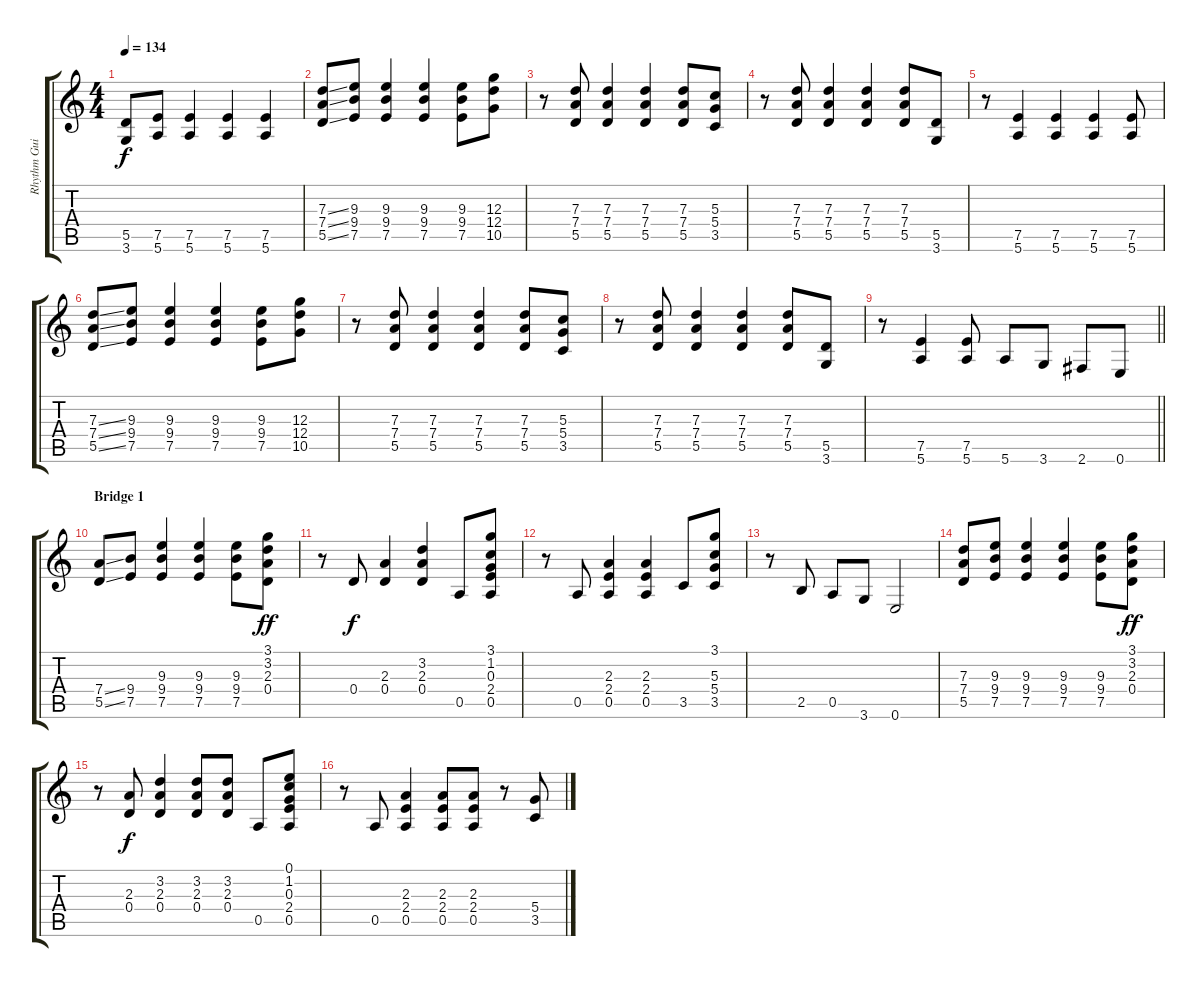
\track ("Rhythm Guitar L" "Rhythm Gui") {instrument distortionguitar}
\staff {score tabs}
\tuning (E4 B3 G3 D3 A2 E2) {hide}
\ts (4 4)
\tempo 134
\clef g2
\ks c
(5.5{t} 3.6{t}).8{dy f} (7.5 5.6).8 (7.5 5.6).4 (7.5 5.6).4 (7.5 5.6).4 |
(7.3{ss} 7.4{ss} 5.5{ss}).8 (9.3 9.4 7.5).8 (9.3 9.4 7.5).4 (9.3 9.4 7.5).4 (9.3 9.4 7.5).8 (12.3 12.4 10.5).8 |
r.8 (7.3 7.4 5.5).8 (7.3 7.4 5.5).4 (7.3 7.4 5.5).4 (7.3 7.4 5.5).8 (5.3 5.4 3.5).8 |
r.8 (7.3 7.4 5.5).8 (7.3 7.4 5.5).4 (7.3 7.4 5.5).4 (7.3 7.4 5.5).8 (5.5 3.6).8 |
r.8 (7.5 5.6).4 (7.5 5.6).4 (7.5 5.6).4 (7.5 5.6).8 |
(7.3{ss} 7.4{ss} 5.5{ss}).8 (9.3 9.4 7.5).8 (9.3 9.4 7.5).4 (9.3 9.4 7.5).4 (9.3 9.4 7.5).8 (12.3 12.4 10.5).8 |
r.8 (7.3 7.4 5.5).8 (7.3 7.4 5.5).4 (7.3 7.4 5.5).4 (7.3 7.4 5.5).8 (5.3 5.4 3.5).8 |
r.8 (7.3 7.4 5.5).8 (7.3 7.4 5.5).4 (7.3 7.4 5.5).4 (7.3 7.4 5.5).8 (5.5 3.6).8 |
\barLineRight lightlight
r.8 (7.5 5.6).4 (7.5 5.6).8 5.6.8 3.6.8 2.6.8 0.6.8 |
\section ("" "Bridge 1")
(7.4{ss} 5.5{ss}).8 (9.4 7.5).8 (9.3 9.4 7.5).4 (9.3 9.4 7.5).4 (9.3 9.4 7.5).8 (3.1 3.2 2.3 0.4).8{dy ff} |
r.8 0.4.8{dy f} (2.3 0.4).4 (3.2 2.3 0.4).4 0.5.8 (3.1 1.2 0.3 2.4 0.5).8 |
r.8 0.5.8 (2.3 2.4 0.5).4 (2.3 2.4 0.5).4 3.5.8 (3.1 5.3 5.4 3.5).8 |
r.8 2.5.8 0.5.8 3.6.8 0.6.2 |
(7.3 7.4 5.5).8 (9.3 9.4 7.5).8 (9.3 9.4 7.5).4 (9.3 9.4 7.5).4 (9.3 9.4 7.5).8 (3.1 3.2 2.3 0.4).8{dy ff} |
r.8 (2.3 0.4).8{dy f} (3.2 2.3 0.4).4 (3.2 2.3 0.4).8 (3.2 2.3 0.4).8 0.5.8 (0.1 1.2 0.3 2.4 0.5).8 |
r.8 0.5.8 (2.3 2.4 0.5).4 (2.3 2.4 0.5).8 (2.3 2.4 0.5).8 r.8 (5.4 3.5).8
